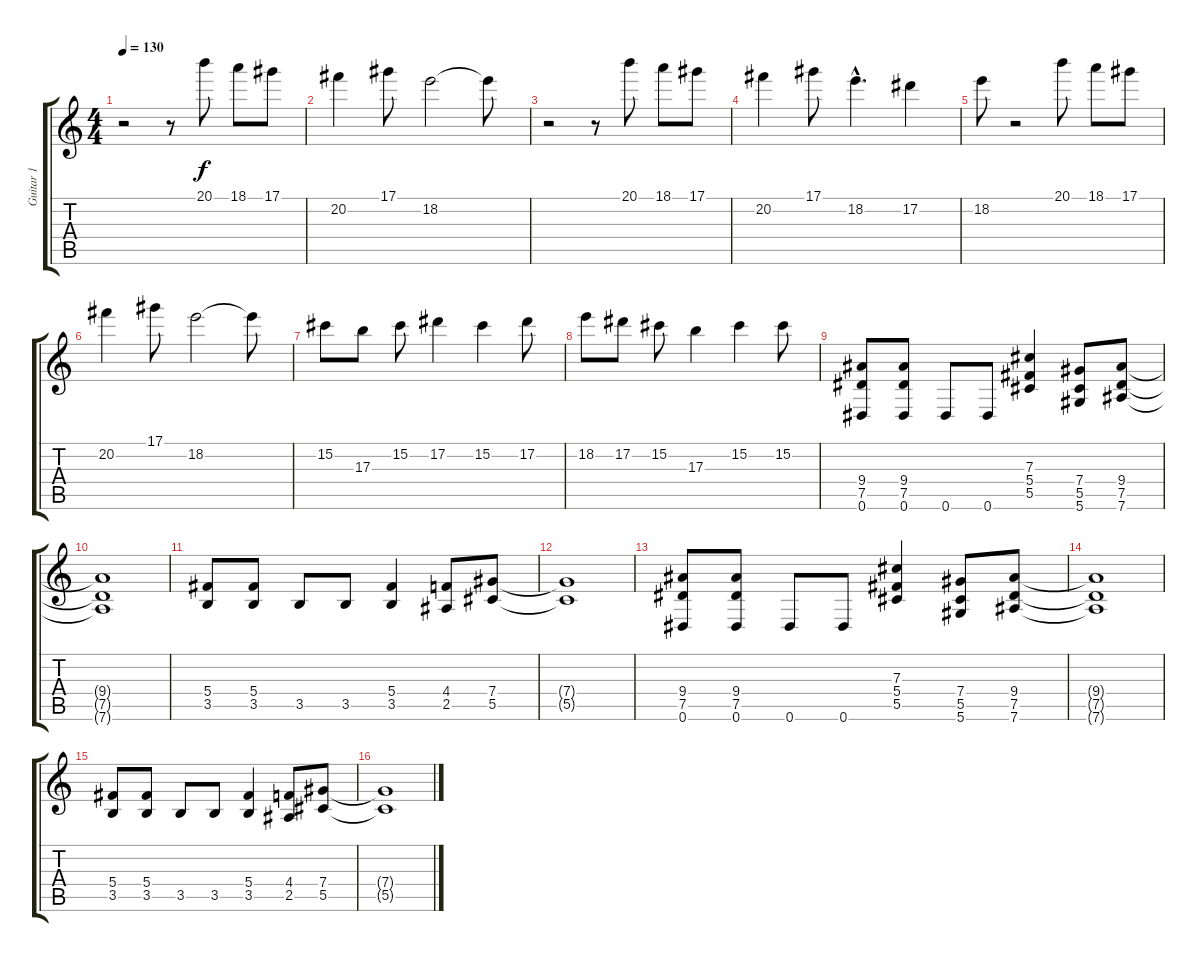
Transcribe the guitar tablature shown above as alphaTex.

\track ("Guitar 1" "Guitar 1") {instrument distortionguitar}
\staff {score tabs}
\tuning (Eb4 Bb3 Gb3 Db3 Ab2 Eb2) {hide}
\ts (4 4)
\tempo 130
\clef g2
\ks c
r.2{dy f} r.8 20.1.8 18.1.8 17.1.8 |
20.2.4 17.1.8 18.2.2 18.2{t}.8 |
r.2 r.8 20.1.8 18.1.8 17.1.8 |
20.2.4 17.1.8 18.2{hac}.4{d} 17.2.4 |
18.2.8 r.2 20.1.8 18.1.8 17.1.8 |
20.2.4 17.1.8 18.2.2 18.2{t}.8 |
15.2.8 17.3.8 15.2.8 17.2.4 15.2.4 17.2.8 |
18.2.8 17.2.8 15.2.8 17.3.4 15.2.4 15.2.8 |
(9.4 7.5 0.6).8 (9.4 7.5 0.6).8 0.6.8 0.6.8 (7.3 5.4 5.5).4 (7.4 5.5 5.6).8 (9.4 7.5 7.6).8 |
(9.4{t} 7.5{t} 7.6{t}).1 |
(5.4 3.5).8 (5.4 3.5).8 3.5.8 3.5.8 (5.4 3.5).4 (4.4 2.5).8 (7.4 5.5).8 |
(7.4{t} 5.5{t}).1 |
(9.4 7.5 0.6).8 (9.4 7.5 0.6).8 0.6.8 0.6.8 (7.3 5.4 5.5).4 (7.4 5.5 5.6).8 (9.4 7.5 7.6).8 |
(9.4{t} 7.5{t} 7.6{t}).1 |
(5.4 3.5).8 (5.4 3.5).8 3.5.8 3.5.8 (5.4 3.5).4 (4.4 2.5).8 (7.4 5.5).8 |
(7.4{t} 5.5{t}).1
